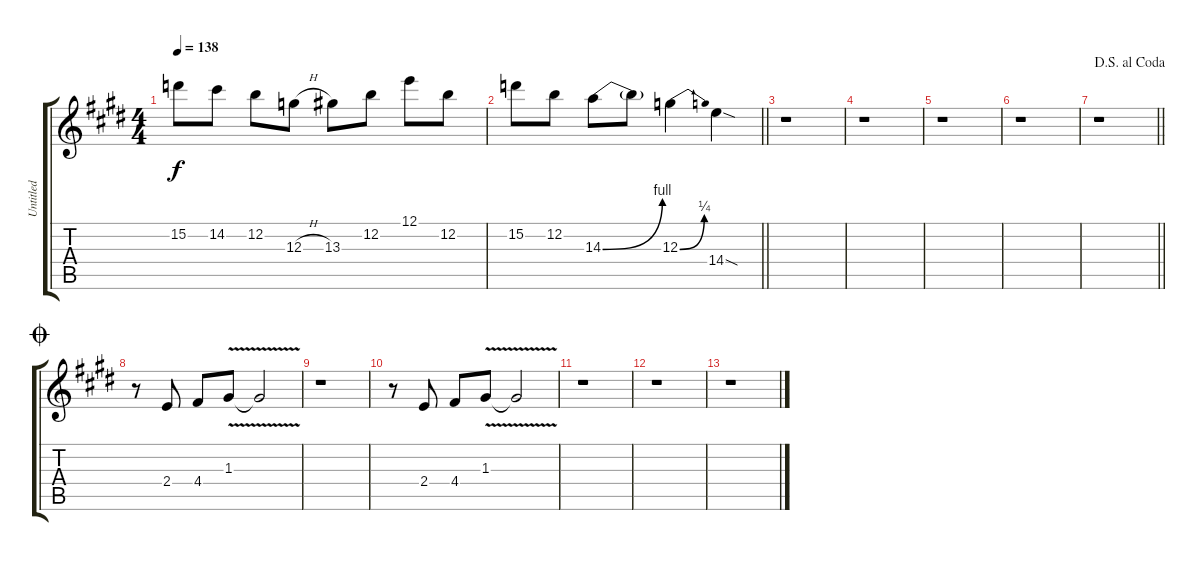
\track ("Untitled" "Untitled") {instrument overdrivenguitar}
\staff {score tabs}
\tuning (E4 B3 G3 D3 A2 E2) {hide}
\ts (4 4)
\tempo 138
\clef g2
\ks e
15.2.8{dy f} 14.2.8 12.2.8 12.3{h}.8 13.3.8 12.2.8 12.1.8 12.2.8 |
\barLineRight lightlight
\ks c#minor
15.2.8 12.2.8 14.3{be (bend 0 0 60 4)}.8 14.3{t}.8 12.3{be (bend 0 0 60 1)}.4 14.4{sod}.4 |
r.1 |
r.1 |
\ks e
r.1 |
\ks c#minor
r.1 |
\jump dalsegnoalcoda
\barLineRight lightlight
r.1 |
\jump coda
\ks e
r.8 2.4.8 4.4.8 1.3{v}.8 1.3{v t}.2 |
\ks c#minor
r.1 |
r.8 2.4.8 4.4.8 1.3{v}.8 1.3{v t}.2 |
r.1 |
\ks e
r.1 |
\ks c#minor
r.1
